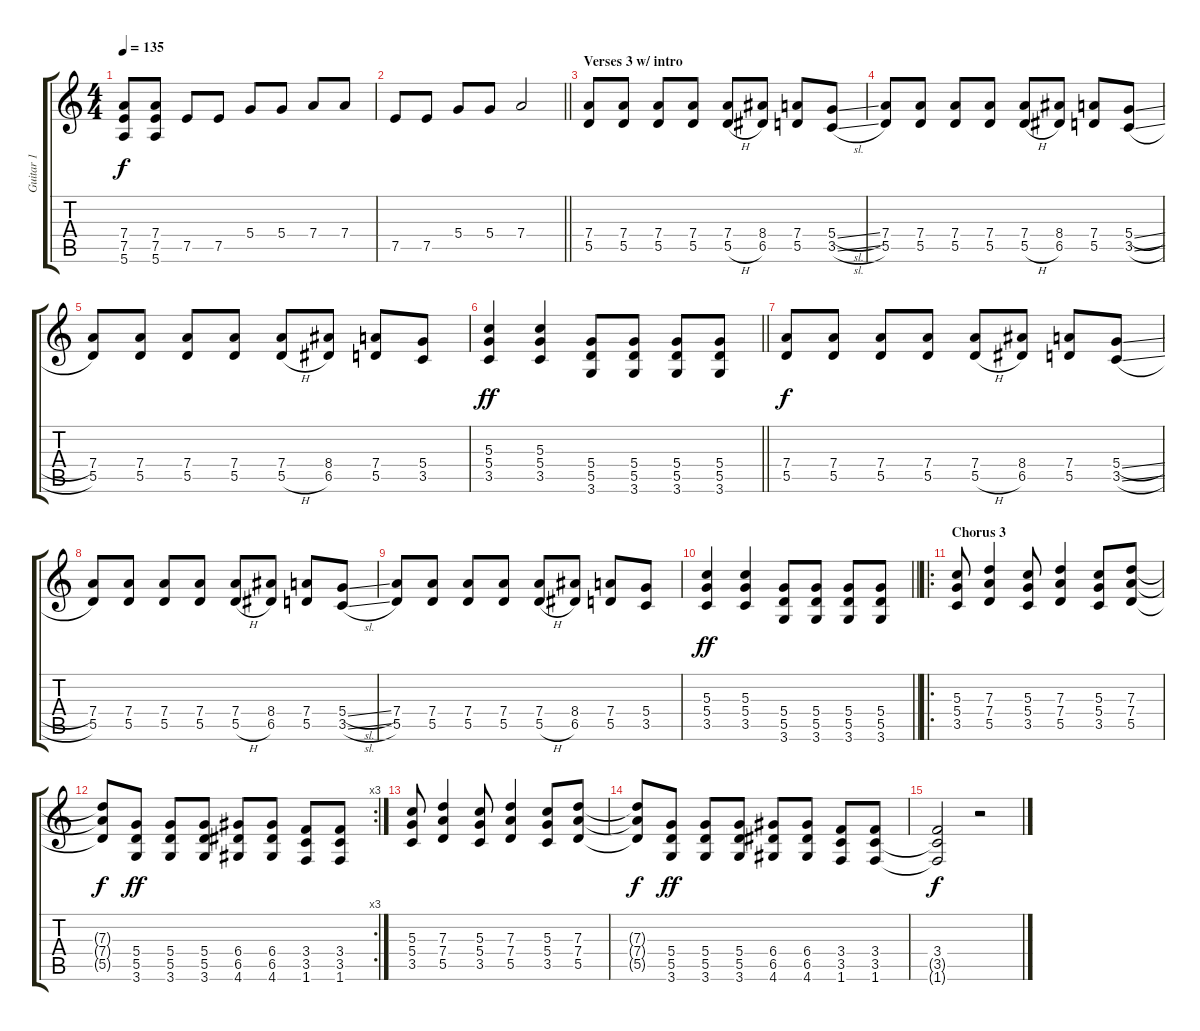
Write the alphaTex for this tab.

\track ("Guitar 1" "Guitar 1") {instrument distortionguitar}
\staff {score tabs}
\tuning (E4 B3 G3 D3 A2 E2) {hide}
\ts (4 4)
\tempo 135
\clef g2
\ks c
(7.4 7.5 5.6).8{dy f} (7.4 7.5 5.6).8 7.5.8 7.5.8 5.4.8 5.4.8 7.4.8 7.4.8 |
\barLineRight lightlight
7.5.8 7.5.8 5.4.8 5.4.8 7.4.2 |
\section ("" "Verses 3 w/ intro")
(7.4 5.5).8 (7.4 5.5).8 (7.4 5.5).8 (7.4 5.5).8 (7.4 5.5{h}).8 (8.4 6.5).8 (7.4 5.5).8 (5.4{sl} 3.5{sl}).8 |
(7.4 5.5).8 (7.4 5.5).8 (7.4 5.5).8 (7.4 5.5).8 (7.4 5.5{h}).8 (8.4 6.5).8 (7.4 5.5).8 (5.4{sl} 3.5{sl}).8 |
(7.4 5.5).8 (7.4 5.5).8 (7.4 5.5).8 (7.4 5.5).8 (7.4 5.5{h}).8 (8.4 6.5).8 (7.4 5.5).8 (5.4 3.5).8 |
\barLineRight lightlight
(5.3 5.4 3.5).4{dy ff} (5.3 5.4 3.5).4 (5.4 5.5 3.6).8 (5.4 5.5 3.6).8 (5.4 5.5 3.6).8 (5.4 5.5 3.6).8 |
(7.4 5.5).8{dy f} (7.4 5.5).8 (7.4 5.5).8 (7.4 5.5).8 (7.4 5.5{h}).8 (8.4 6.5).8 (7.4 5.5).8 (5.4{sl} 3.5{sl}).8 |
(7.4 5.5).8 (7.4 5.5).8 (7.4 5.5).8 (7.4 5.5).8 (7.4 5.5{h}).8 (8.4 6.5).8 (7.4 5.5).8 (5.4{sl} 3.5{sl}).8 |
(7.4 5.5).8 (7.4 5.5).8 (7.4 5.5).8 (7.4 5.5).8 (7.4 5.5{h}).8 (8.4 6.5).8 (7.4 5.5).8 (5.4 3.5).8 |
\barLineRight lightlight
(5.3 5.4 3.5).4{dy ff} (5.3 5.4 3.5).4 (5.4 5.5 3.6).8 (5.4 5.5 3.6).8 (5.4 5.5 3.6).8 (5.4 5.5 3.6).8 |
\ro
\section ("" "Chorus 3")
(5.3 5.4 3.5).8 (7.3 7.4 5.5).4 (5.3 5.4 3.5).8 (7.3 7.4 5.5).4 (5.3 5.4 3.5).8 (7.3 7.4 5.5).8 |
\rc 3
(7.3{t} 7.4{t} 5.5{t}).8{dy f} (5.4 5.5 3.6).8{dy ff} (5.4 5.5 3.6).8 (5.4 5.5 3.6).8 (6.4 6.5 4.6).8 (6.4 6.5 4.6).8 (3.4 3.5 1.6).8 (3.4 3.5 1.6).8 |
(5.3 5.4 3.5).8 (7.3 7.4 5.5).4 (5.3 5.4 3.5).8 (7.3 7.4 5.5).4 (5.3 5.4 3.5).8 (7.3 7.4 5.5).8 |
(7.3{t} 7.4{t} 5.5{t}).8{dy f} (5.4 5.5 3.6).8{dy ff} (5.4 5.5 3.6).8 (5.4 5.5 3.6).8 (6.4 6.5 4.6).8 (6.4 6.5 4.6).8 (3.4 3.5 1.6).8 (3.4 3.5 1.6).8 |
(3.4 3.5{t} 1.6{t}).2{dy f} r.2
